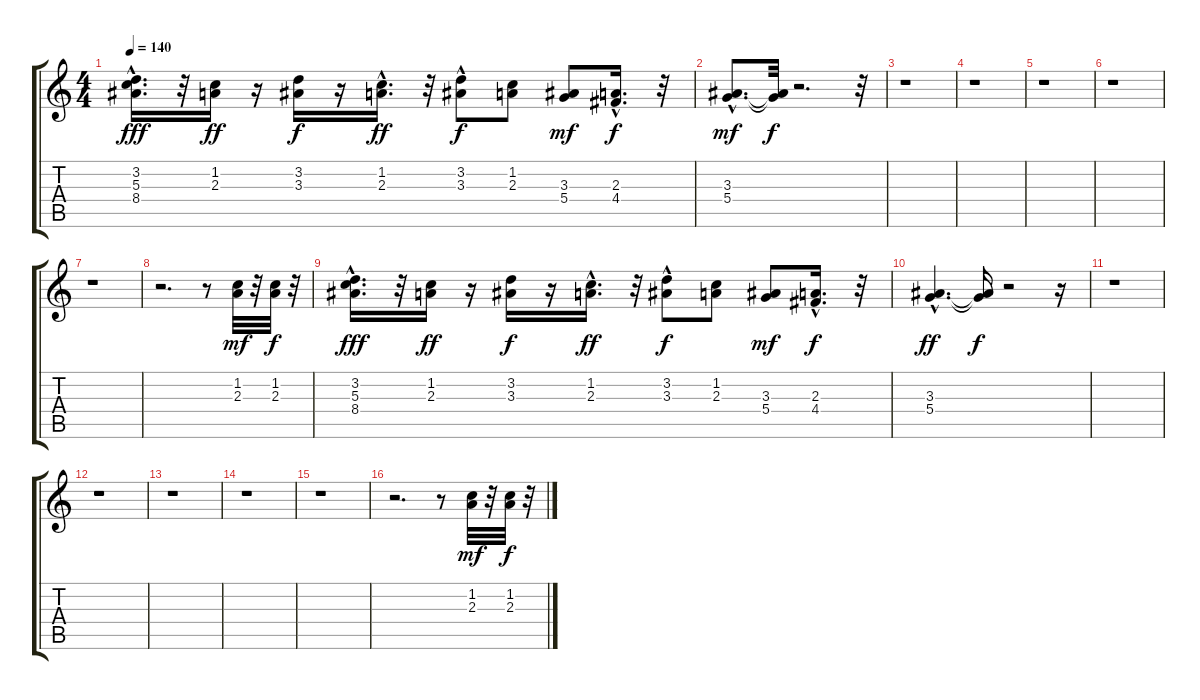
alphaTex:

\track "" {instrument acousticguitarsteel}
\staff {score tabs}
\tuning (E4 B3 G3 D3 A2 E2) {hide}
\ts (4 4)
\tempo 140
\clef g2
\ks c
(3.2{hac} 5.3 8.4{hac}).16{d dy fff} r.32 (1.2 2.3).16{dy ff} r.16 (3.2 3.3).16{dy f} r.16 (1.2{hac} 2.3).16{d dy ff} r.32 (3.2 3.3{hac}).8{dy f} (1.2 2.3).8 (3.3 5.4).8{dy mf} (2.3{hac} 4.4).16{d dy f} r.32 |
(3.3{hac} 5.4{hac}).8{d dy mf} (3.3{t} 5.4{t}).32{dy f} r.2{d} r.32 |
r.1 |
r.1 |
r.1 |
r.1 |
r.1 |
r.2{d} r.8 (1.2 2.3).32{dy mf} r.32 (1.2 2.3).32{dy f} r.32 |
(3.2{hac} 5.3 8.4{hac}).16{d dy fff} r.32 (1.2 2.3).16{dy ff} r.16 (3.2 3.3).16{dy f} r.16 (1.2{hac} 2.3).16{d dy ff} r.32 (3.2 3.3{hac}).8{dy f} (1.2 2.3).8 (3.3 5.4).8{dy mf} (2.3{hac} 4.4).16{d dy f} r.32 |
(3.3{hac} 5.4{hac}).4{d dy ff} (3.3{t} 5.4{t}).16{dy f} r.2 r.16 |
r.1 |
r.1 |
r.1 |
r.1 |
r.1 |
r.2{d} r.8 (1.2 2.3).32{dy mf} r.32 (1.2 2.3).32{dy f} r.32
